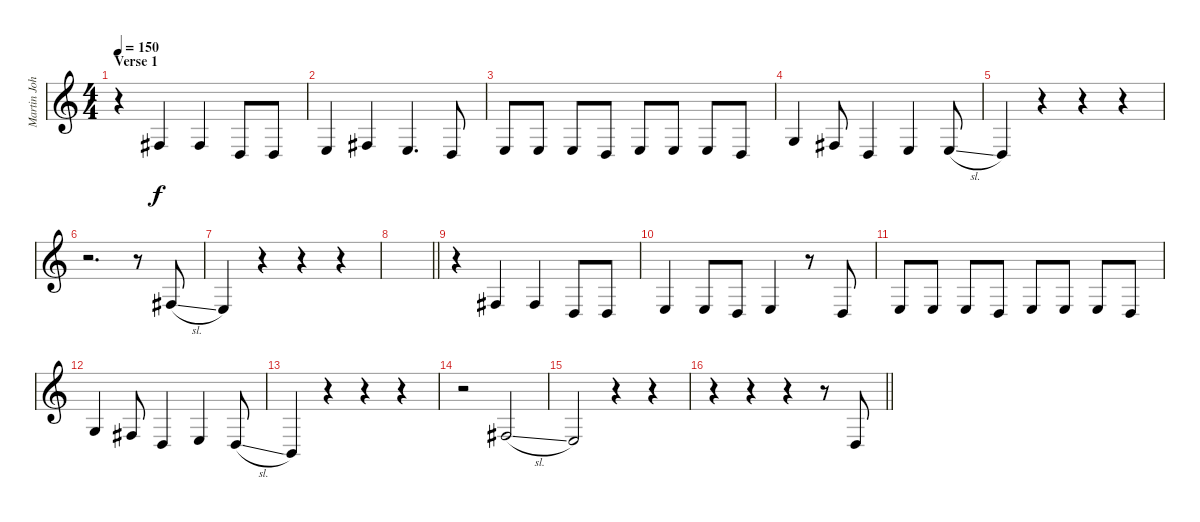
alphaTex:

\track ("Martin Johnson (Vocals)" "Martin Joh") {instrument clarinet}
\staff {score}
\tuning (E4 B3 G3 D3 A2 E2) {hide}
\ts (4 4)
\section ("" "Verse 1")
\tempo 150
\clef g2
\ks c
r.4{dy f volume 11} 4.4.4 4.4.4 5.5.8 0.4.8 |
2.4.4 4.4.4 2.4.4{d} 0.4.8 |
2.4.8 2.4.8 2.4.8 0.4.8 2.4.8 2.4.8 2.4.8 0.4.8 |
5.4.4 4.4.8 0.4.4 2.4.4 7.5{sl}.8 |
5.5.4 r.4 r.4 r.4 |
r.2{d} r.8 4.4{sl}.8 |
2.4.4 r.4 r.4 r.4 |
\barLineRight lightlight
|
r.4 4.4.4 4.4.4 0.4.8 0.4.8 |
2.4.4 2.4.8 0.4.8 2.4.4 r.8 0.4.8 |
2.4.8 2.4.8 2.4.8 0.4.8 2.4.8 2.4.8 2.4.8 0.4.8 |
5.4.4 4.4.8 0.4.4 2.4.4 5.5{sl}.8 |
2.5.4 r.4 r.4 r.4 |
r.2 4.4{sl}.2 |
2.4.2 r.4 r.4 |
\barLineRight lightlight
r.4 r.4 r.4 r.8 0.4.8
